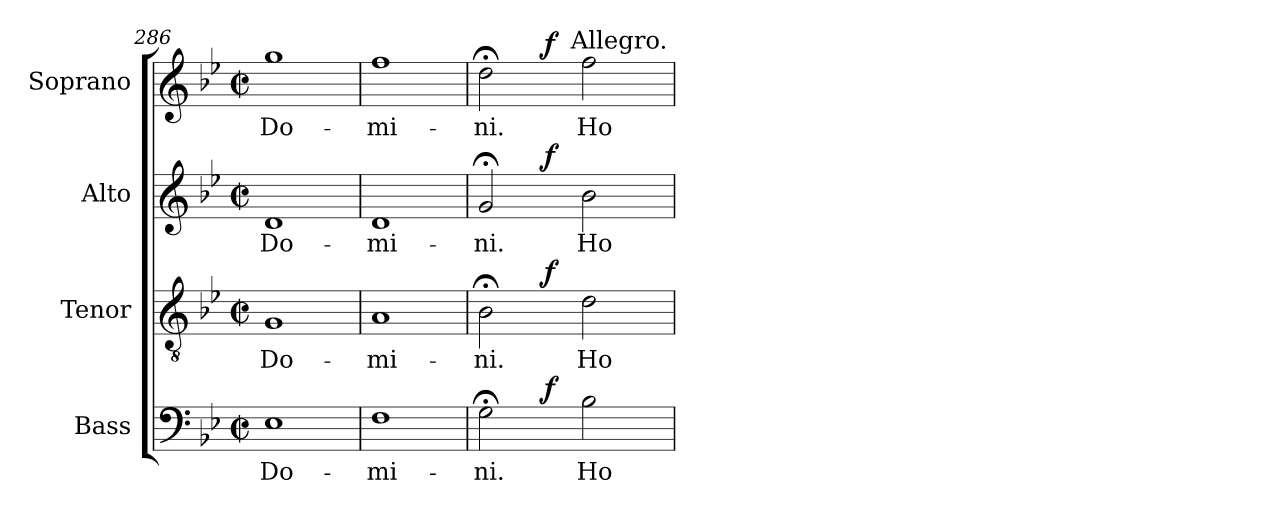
**kern	**text	**dynam	**kern	**text	**dynam	**kern	**text	**dynam	**kern	**text	**dynam
*part4	*part4	*part4	*part3	*part3	*part3	*part2	*part2	*part2	*part1	*part1	*part1
*staff4	*staff4	*staff4	*staff3	*staff3	*staff3	*staff2	*staff2	*staff2	*staff1	*staff1	*staff1
*I"Bass	*	*	*I"Tenor	*	*	*I"Alto	*	*	*I"Soprano	*	*
*I'B.	*	*	*I'T.	*	*	*I'A.	*	*	*I'S.	*	*
*clefF4	*	*	*clefGv2	*	*	*clefG2	*	*	*clefG2	*	*
*k[b-e-]	*	*	*k[b-e-]	*	*	*k[b-e-]	*	*	*k[b-e-]	*	*
*B-:	*	*	*B-:	*	*	*B-:	*	*	*B-:	*	*
*M2/2	*	*	*M2/2	*	*	*M2/2	*	*	*M2/2	*	*
*met(c|)	*	*	*met(c|)	*	*	*met(c|)	*	*	*met(c|)	*	*
=286	=286	=286	=286	=286	=286	=286	=286	=286	=286	=286	=286
!	!LO:LY:b:cj	!	!	!LO:LY:b:cj	!	!	!LO:LY:b:cj	!	!	!LO:LY:b:cj	!
1E-	Do-	.	1G	Do-	.	1d	Do-	.	1gg	Do-	.
=287	=287	=287	=287	=287	=287	=287	=287	=287	=287	=287	=287
!	!LO:LY:b:cj	!	!	!LO:LY:b:cj	!	!	!LO:LY:b:cj	!	!	!LO:LY:b:cj	!
1F	-mi-	.	1A	-mi-	.	1d	-mi-	.	1ff	-mi-	.
!!LO:PB:g=z
=288	=288	=288	=288	=288	=288	=288	=288	=288	=288	=288	=288
!	!LO:LY:b:cj	!	!	!LO:LY:b:cj	!	!	!LO:LY:b:cj	!	!	!LO:LY:b:cj	!
*^	*	*	*^	*	*	*^	*	*	*^	*	*
*	*	*	*	*	*	*	*	*	*	*	*	*	*^	*	*
2G;<\	4ryy	-ni.	.	2B-;<\	4ryy	-ni.	.	2g;</	4ryy	-ni.	.	2dd;<\	4ryy	4...ryy	-ni.	.
.	16..ryy	.	.	.	16..ryy	.	.	.	16..ryy	.	.	.	16..ryy	.	.	.
!	!	!	!LO:DY:a	!	!	!	!LO:DY:a	!	!	!	!LO:DY:a	!	!	!	!	!LO:DY:a
.	2ryy	.	f	.	2ryy	.	f	.	2ryy	.	f	.	2ryy	.	.	f
!	!	!	!	!	!	!	!	!	!	!	!	!	!	!LO:TX:a:t=Allegro.	!	!
.	.	.	.	.	.	.	.	.	.	.	.	.	.	2ryy	.	.
!	!	!LO:LY:b:cj	!	!	!	!LO:LY:b:cj	!	!	!	!LO:LY:b:cj	!	!	!	!	!LO:LY:b:cj	!
2B-\	.	Ho-	.	2d\	.	Ho-	.	2b-\	.	Ho-	.	2ff\	.	.	Ho-	.
.	8ryy	.	.	.	8ryy	.	.	.	8ryy	.	.	.	8ryy	.	.	.
.	.	.	.	.	.	.	.	.	.	.	.	.	.	32ryy	.	.
.	64ryy	.	.	.	64ryy	.	.	.	64ryy	.	.	.	64ryy	.	.	.
*v	*v	*	*	*	*	*	*	*v	*v	*	*	*v	*v	*v	*	*
*	*	*	*v	*v	*	*	*	*	*	*	*	*
=	=	=	=	=	=	=	=	=	=	=	=
*-	*-	*-	*-	*-	*-	*-	*-	*-	*-	*-	*-
